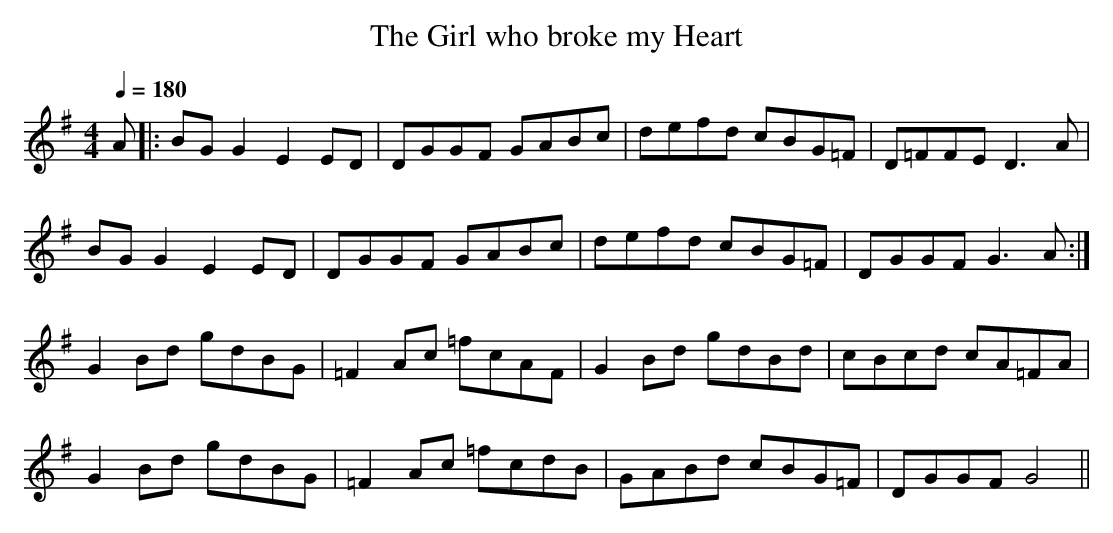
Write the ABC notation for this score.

X:1
T:Girl who broke my Heart, The
M:4/4
L:1/8
Q:1/4=180
K:G
A|:BG G2 E2 ED|DGGF GABc|defd cBG=F|D=FFE D3A|!
BG G2 E2 ED|DGGF GABc|defd cBG=F|DGGF G3A:|!
G2 Bd gdBG|=F2Ac =fcAF|G2 Bd gdBd|cBcd cA=FA|!
G2 Bd gdBG|=F2Ac =fcdB|GABd cBG=F|DGGF G4||
